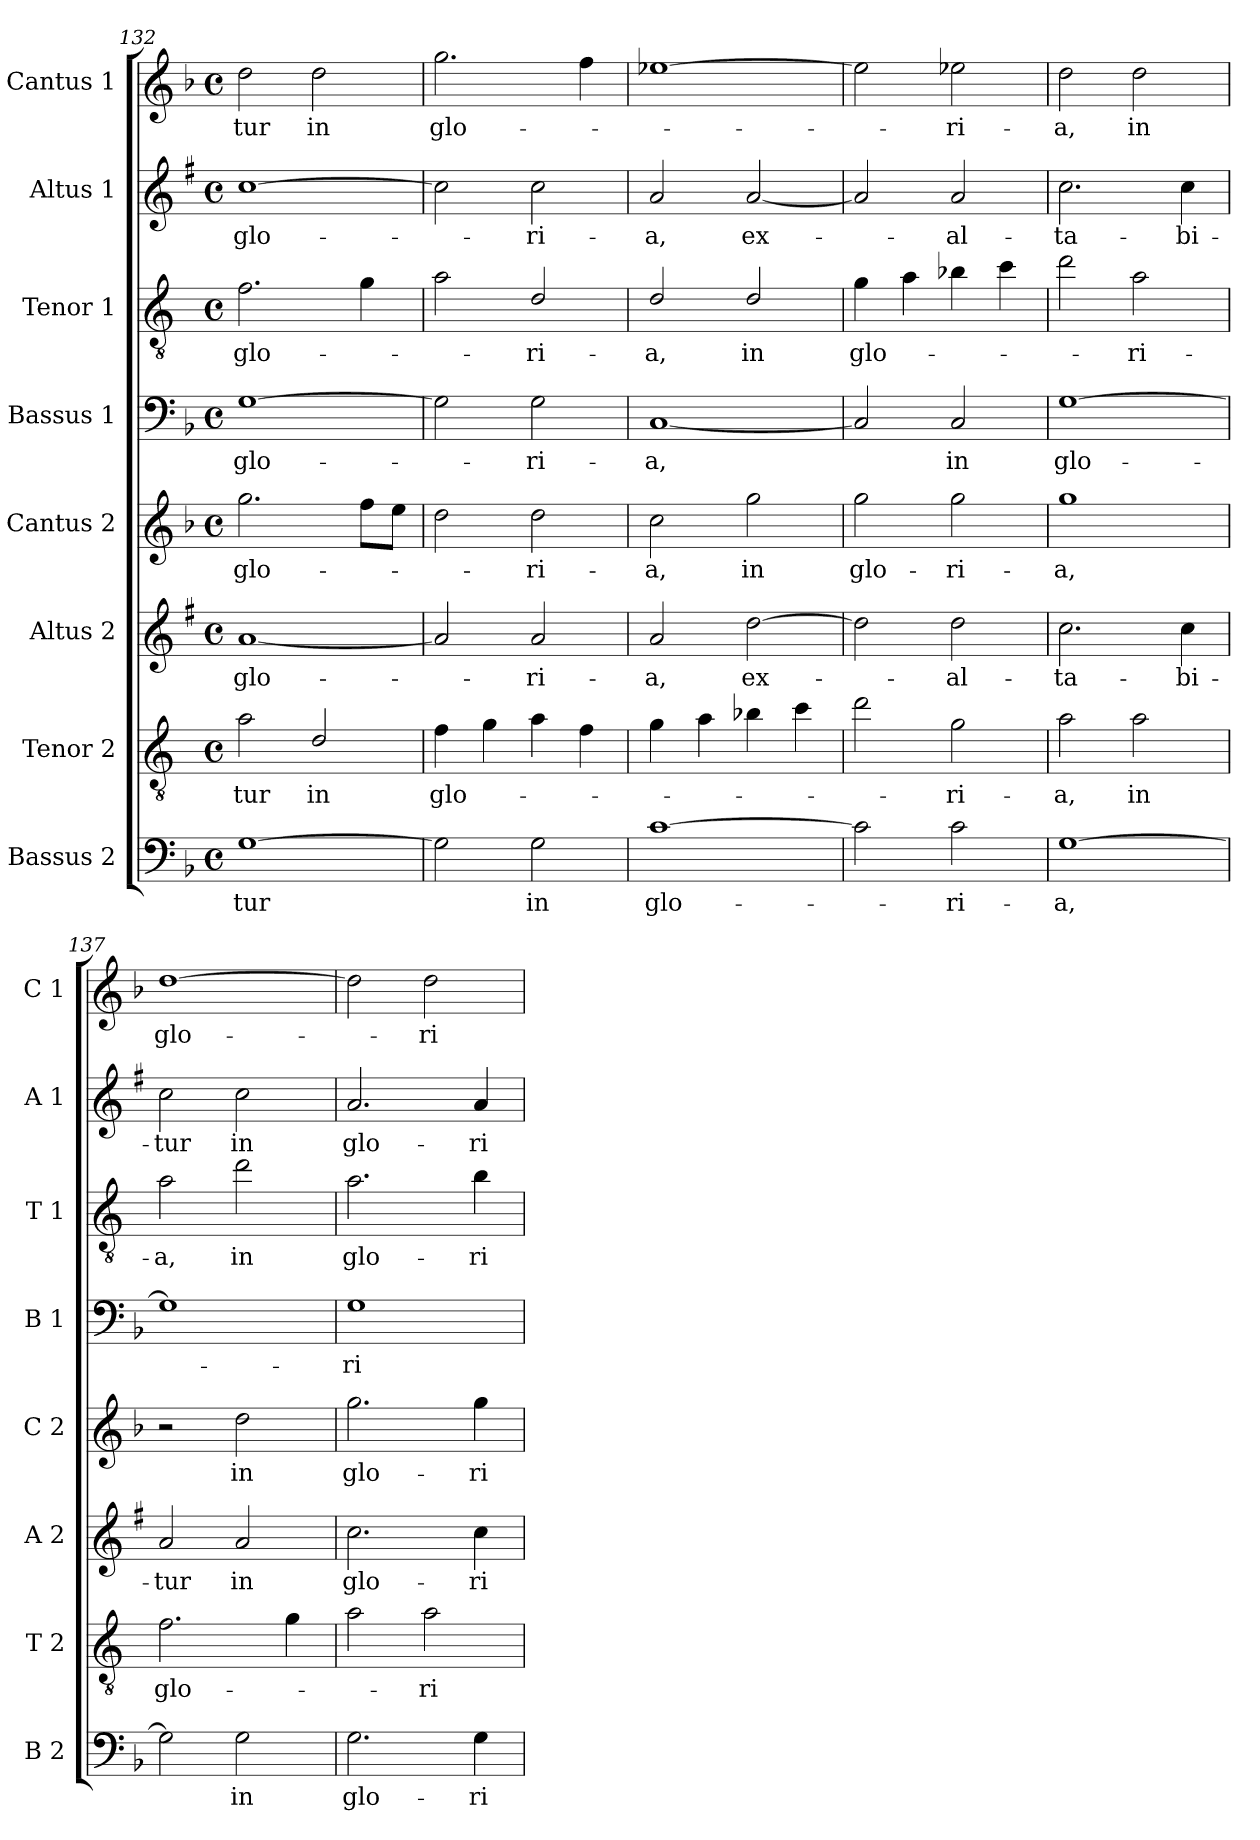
**kern	**text	**kern	**text	**kern	**text	**kern	**text	**kern	**text	**kern	**text	**kern	**text	**kern	**text
*part8	*part8	*part7	*part7	*part6	*part6	*part5	*part5	*part4	*part4	*part3	*part3	*part2	*part2	*part1	*part1
*staff8	*staff8	*staff7	*staff7	*staff6	*staff6	*staff5	*staff5	*staff4	*staff4	*staff3	*staff3	*staff2	*staff2	*staff1	*staff1
*I"Bassus 2	*	*I"Tenor 2	*	*I"Altus 2	*	*I"Cantus 2	*	*I"Bassus 1	*	*I"Tenor 1	*	*I"Altus 1	*	*I"Cantus 1	*
*I'B 2	*	*I'T 2	*	*I'A 2	*	*I'C 2	*	*I'B 1	*	*I'T 1	*	*I'A 1	*	*I'C 1	*
*clefF4	*	*clefGv2	*	*clefG2	*	*clefG2	*	*clefF4	*	*clefGv2	*	*clefG2	*	*clefG2	*
*	*	*ITrd4c7	*	*ITrd1c2	*	*	*	*	*	*ITrd4c7	*	*ITrd1c2	*	*	*
*k[b-]	*	*k[b-]	*	*k[b-]	*	*k[b-]	*	*k[b-]	*	*k[b-]	*	*k[b-]	*	*k[b-]	*
*F:	*	*F:	*	*F:	*	*F:	*	*F:	*	*F:	*	*F:	*	*F:	*
*M4/4	*	*M4/4	*	*M4/4	*	*M4/4	*	*M4/4	*	*M4/4	*	*M4/4	*	*M4/4	*
*met(c)	*	*met(c)	*	*met(c)	*	*met(c)	*	*met(c)	*	*met(c)	*	*met(c)	*	*met(c)	*
=132	=132	=132	=132	=132	=132	=132	=132	=132	=132	=132	=132	=132	=132	=132	=132
!	!LO:LY:b	!	!LO:LY:b	!	!LO:LY:b	!	!LO:LY:b	!	!LO:LY:b	!	!LO:LY:b	!	!LO:LY:b	!	!LO:LY:b
[1G	-tur	2d\	-tur	[1g	glo-	2.gg\	glo-	[1G	glo-	2.B-\	glo-	[1b-	glo-	2dd\	-tur
!	!	!	!LO:LY:b	!	!	!	!	!	!	!	!	!	!	!	!LO:LY:b
.	.	2G/	in	.	.	.	.	.	.	.	.	.	.	2dd\	in
.	.	.	.	.	.	8ff\L	.	.	.	4c\	.	.	.	.	.
.	.	.	.	.	.	8ee\J	.	.	.	.	.	.	.	.	.
!!LO:PB:g=z
=133	=133	=133	=133	=133	=133	=133	=133	=133	=133	=133	=133	=133	=133	=133	=133
!	!	!	!LO:LY:b	!	!	!	!	!	!	!	!	!	!	!	!LO:LY:b
2G\]	.	4B-\	glo-	2g/]	.	2dd\	.	2G\]	.	2d\	.	2b-\]	.	2.gg\	glo-
.	.	4c\	.	.	.	.	.	.	.	.	.	.	.	.	.
!	!LO:LY:b	!	!	!	!LO:LY:b	!	!LO:LY:b	!	!LO:LY:b	!	!LO:LY:b	!	!LO:LY:b	!	!
2G\	in	4d\	.	2g/	-ri-	2dd\	-ri-	2G\	-ri-	2G/	-ri-	2b-\	-ri-	.	.
.	.	4B-\	.	.	.	.	.	.	.	.	.	.	.	4ff\	.
=134	=134	=134	=134	=134	=134	=134	=134	=134	=134	=134	=134	=134	=134	=134	=134
!	!LO:LY:b	!	!	!	!LO:LY:b	!	!LO:LY:b	!	!LO:LY:b	!	!LO:LY:b	!	!LO:LY:b	!	!
[1c	glo-	4c\	.	2g/	-a,	2cc\	-a,	[1C	-a,	2G/	-a,	2g/	-a,	[1ee-X	.
.	.	4d\	.	.	.	.	.	.	.	.	.	.	.	.	.
!	!	!	!	!	!LO:LY:b	!	!LO:LY:b	!	!	!	!LO:LY:b	!	!LO:LY:b	!	!
.	.	4e-X\	.	[2cc\	ex-	2gg\	in	.	.	2G/	in	[2g/	ex-	.	.
.	.	4f\	.	.	.	.	.	.	.	.	.	.	.	.	.
=135	=135	=135	=135	=135	=135	=135	=135	=135	=135	=135	=135	=135	=135	=135	=135
!	!	!	!	!	!	!	!LO:LY:b	!	!	!	!LO:LY:b	!	!	!	!
2c\]	.	2g\	.	2cc\]	.	2gg\	glo-	2C/]	.	4c\	glo-	2g/]	.	2ee-\]	.
.	.	.	.	.	.	.	.	.	.	4d\	.	.	.	.	.
!	!LO:LY:b	!	!LO:LY:b	!	!LO:LY:b	!	!LO:LY:b	!	!LO:LY:b	!	!	!	!LO:LY:b	!	!LO:LY:b
2c\	-ri-	2c\	-ri-	2cc\	-al-	2gg\	-ri-	2C/	in	4e-X\	.	2g/	-al-	2ee-X\	-ri-
.	.	.	.	.	.	.	.	.	.	4f\	.	.	.	.	.
=136	=136	=136	=136	=136	=136	=136	=136	=136	=136	=136	=136	=136	=136	=136	=136
!	!LO:LY:b	!	!LO:LY:b	!	!LO:LY:b	!	!LO:LY:b	!	!LO:LY:b	!	!	!	!LO:LY:b	!	!LO:LY:b
[1G	-a,	2d\	-a,	2.b-\	-ta-	1gg	-a,	[1G	glo-	2g\	.	2.b-\	-ta-	2dd\	-a,
!	!	!	!LO:LY:b	!	!	!	!	!	!	!	!LO:LY:b	!	!	!	!LO:LY:b
.	.	2d\	in	.	.	.	.	.	.	2d\	-ri-	.	.	2dd\	in
!	!	!	!	!	!LO:LY:b	!	!	!	!	!	!	!	!LO:LY:b	!	!
.	.	.	.	4b-\	-bi-	.	.	.	.	.	.	4b-\	-bi-	.	.
=137	=137	=137	=137	=137	=137	=137	=137	=137	=137	=137	=137	=137	=137	=137	=137
!	!	!	!LO:LY:b	!	!LO:LY:b	!	!	!	!	!	!LO:LY:b	!	!LO:LY:b	!	!LO:LY:b
2G\]	.	2.B-\	glo-	2g/	-tur	2r	.	1G]	.	2d\	-a,	2b-\	-tur	[1dd	glo-
!	!LO:LY:b	!	!	!	!LO:LY:b	!	!LO:LY:b	!	!	!	!LO:LY:b	!	!LO:LY:b	!	!
2G\	in	.	.	2g/	in	2dd\	in	.	.	2g\	in	2b-\	in	.	.
.	.	4c\	.	.	.	.	.	.	.	.	.	.	.	.	.
=138	=138	=138	=138	=138	=138	=138	=138	=138	=138	=138	=138	=138	=138	=138	=138
!	!LO:LY:b	!	!	!	!LO:LY:b	!	!LO:LY:b	!	!LO:LY:b	!	!LO:LY:b	!	!LO:LY:b	!	!
2.G\	glo-	2d\	.	2.b-\	glo-	2.gg\	glo-	1G	-ri-	2.d\	glo-	2.g/	glo-	2dd\]	.
!	!	!	!LO:LY:b	!	!	!	!	!	!	!	!	!	!	!	!LO:LY:b
.	.	2d\	-ri-	.	.	.	.	.	.	.	.	.	.	2dd\	-ri-
!	!LO:LY:b	!	!	!	!LO:LY:b	!	!LO:LY:b	!	!	!	!LO:LY:b	!	!LO:LY:b	!	!
4G\	-ri-	.	.	4b-\	-ri-	4gg\	-ri-	.	.	4e\	-ri-	4g/	-ri-	.	.
=	=	=	=	=	=	=	=	=	=	=	=	=	=	=	=
*-	*-	*-	*-	*-	*-	*-	*-	*-	*-	*-	*-	*-	*-	*-	*-
